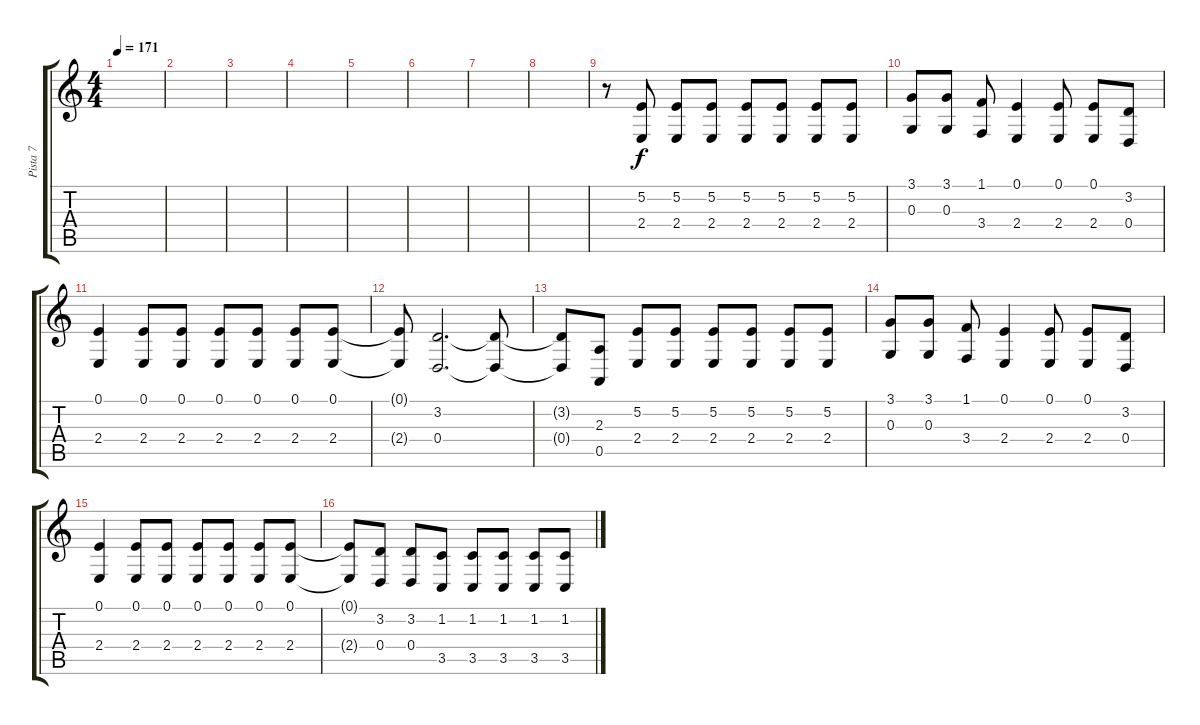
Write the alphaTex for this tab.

\track ("Pista 7" "Pista 7") {instrument electricgrandpiano}
\staff {score tabs}
\tuning (E4 B3 G3 D3 A2 E2) {hide}
\ts (4 4)
\tempo 171
\clef g2
\ks c
|
|
|
|
|
|
|
|
r.8 (5.2 2.4).8 (5.2 2.4).8 (5.2 2.4).8 (5.2 2.4).8 (5.2 2.4).8 (5.2 2.4).8 (5.2 2.4).8 |
(3.1 0.3).8 (3.1 0.3).8 (1.1 3.4).8 (0.1 2.4).4 (0.1 2.4).8 (0.1 2.4).8 (3.2 0.4).8 |
(0.1 2.4).4 (0.1 2.4).8 (0.1 2.4).8 (0.1 2.4).8 (0.1 2.4).8 (0.1 2.4).8 (0.1 2.4).8 |
(0.1{t} 2.4{t}).8 (3.2 0.4).2{d} (3.2{t} 0.4{t}).8 |
(3.2{t} 0.4{t}).8 (2.3 0.5).8 (5.2 2.4).8 (5.2 2.4).8 (5.2 2.4).8 (5.2 2.4).8 (5.2 2.4).8 (5.2 2.4).8 |
(3.1 0.3).8 (3.1 0.3).8 (1.1 3.4).8 (0.1 2.4).4 (0.1 2.4).8 (0.1 2.4).8 (3.2 0.4).8 |
(0.1 2.4).4 (0.1 2.4).8 (0.1 2.4).8 (0.1 2.4).8 (0.1 2.4).8 (0.1 2.4).8 (0.1 2.4).8 |
(0.1{t} 2.4{t}).8 (3.2 0.4).8 (3.2 0.4).8 (1.2 3.5).8 (1.2 3.5).8 (1.2 3.5).8 (1.2 3.5).8 (1.2 3.5).8
